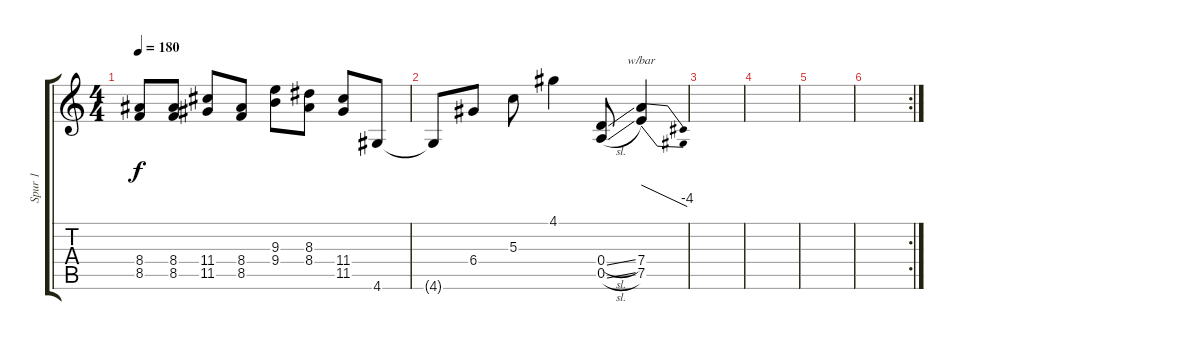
\track ("Spur 1" "Spur 1") {instrument overdrivenguitar}
\staff {score tabs}
\tuning (E4 B3 G3 D3 A2 E2) {hide}
\ts (4 4)
\tempo 180
\clef g2
\ks c
(8.4 8.5).8{dy f} (8.4 8.5).8 (11.4 11.5).8 (8.4 8.5).8 (9.3 9.4).8 (8.3 8.4).8 (11.4 11.5).8 4.6.8 |
4.6{t}.8 6.4.8 5.3.8 4.1.4 (0.4{sl} 0.5{sl}).8 (7.4 7.5).4{tbe (dive default 0 0 60 -16)} |
|
|
|
\rc 2
